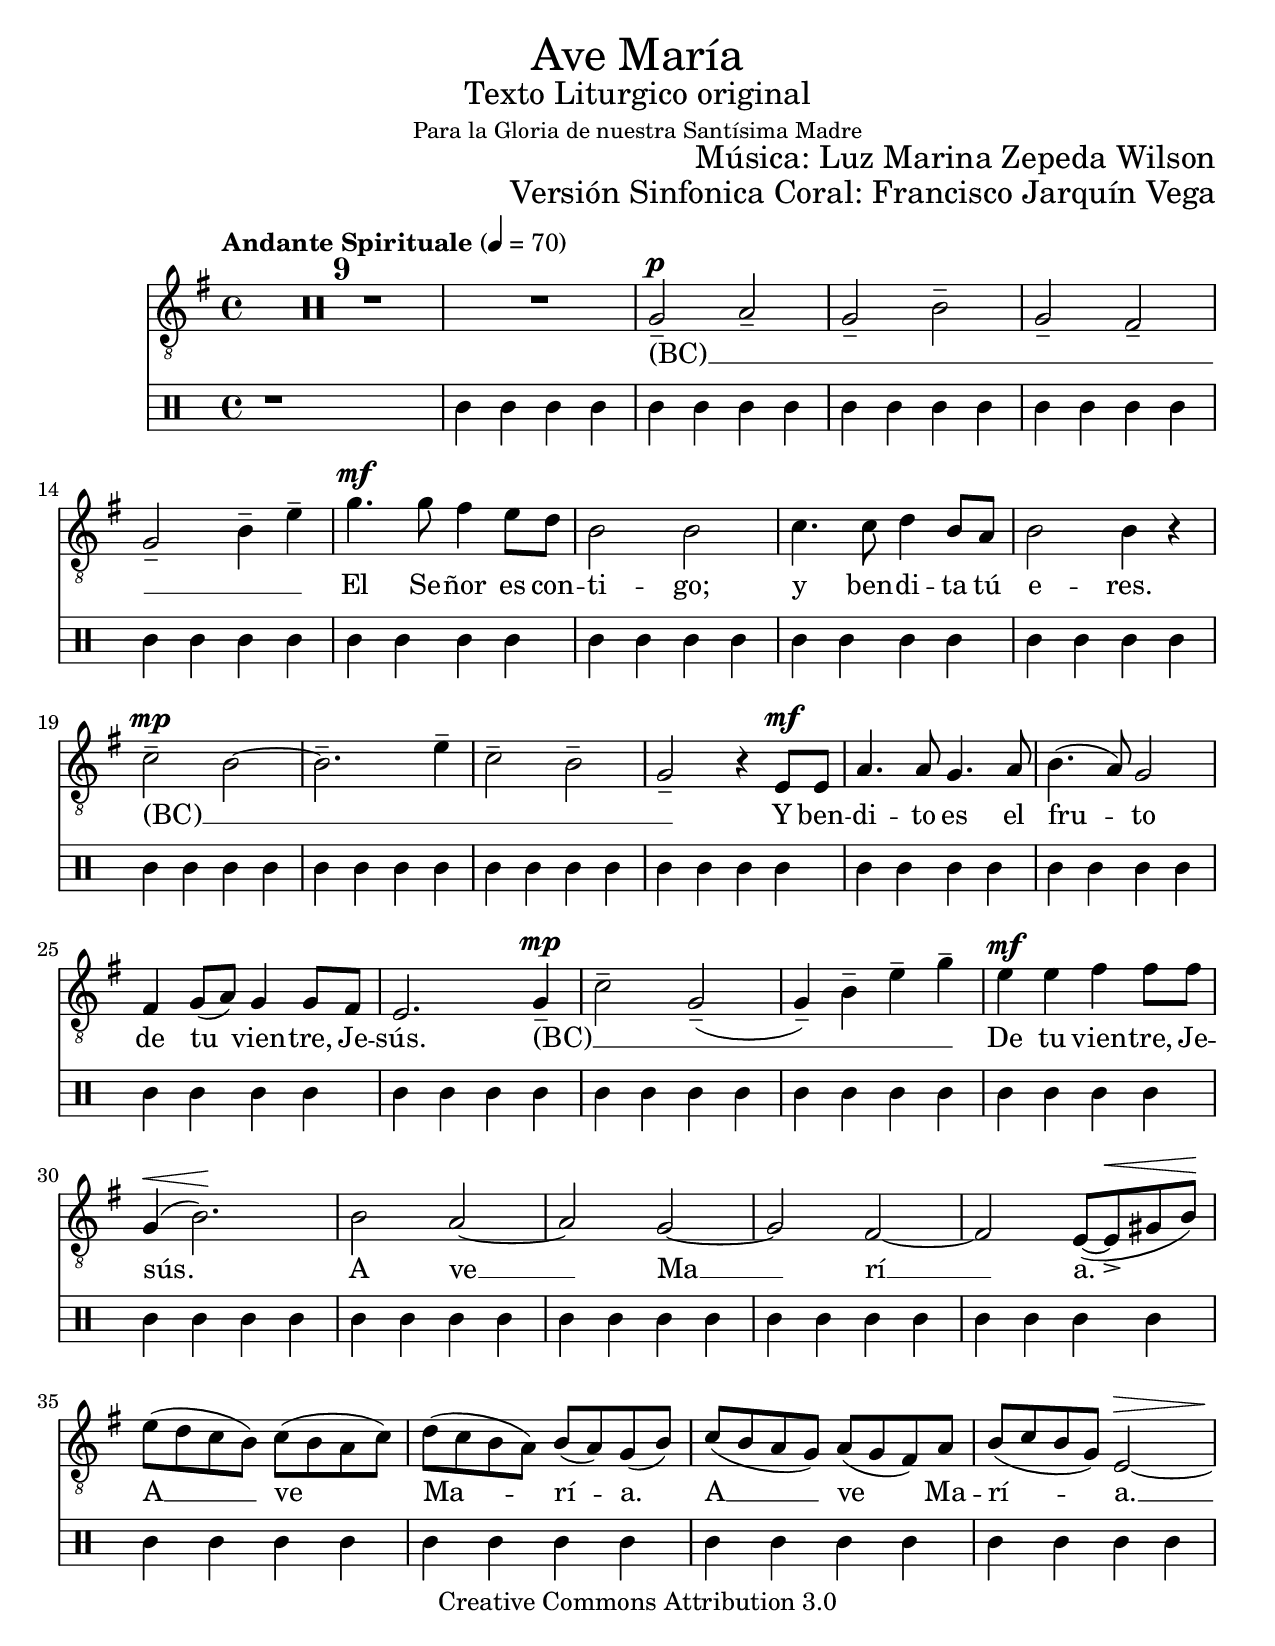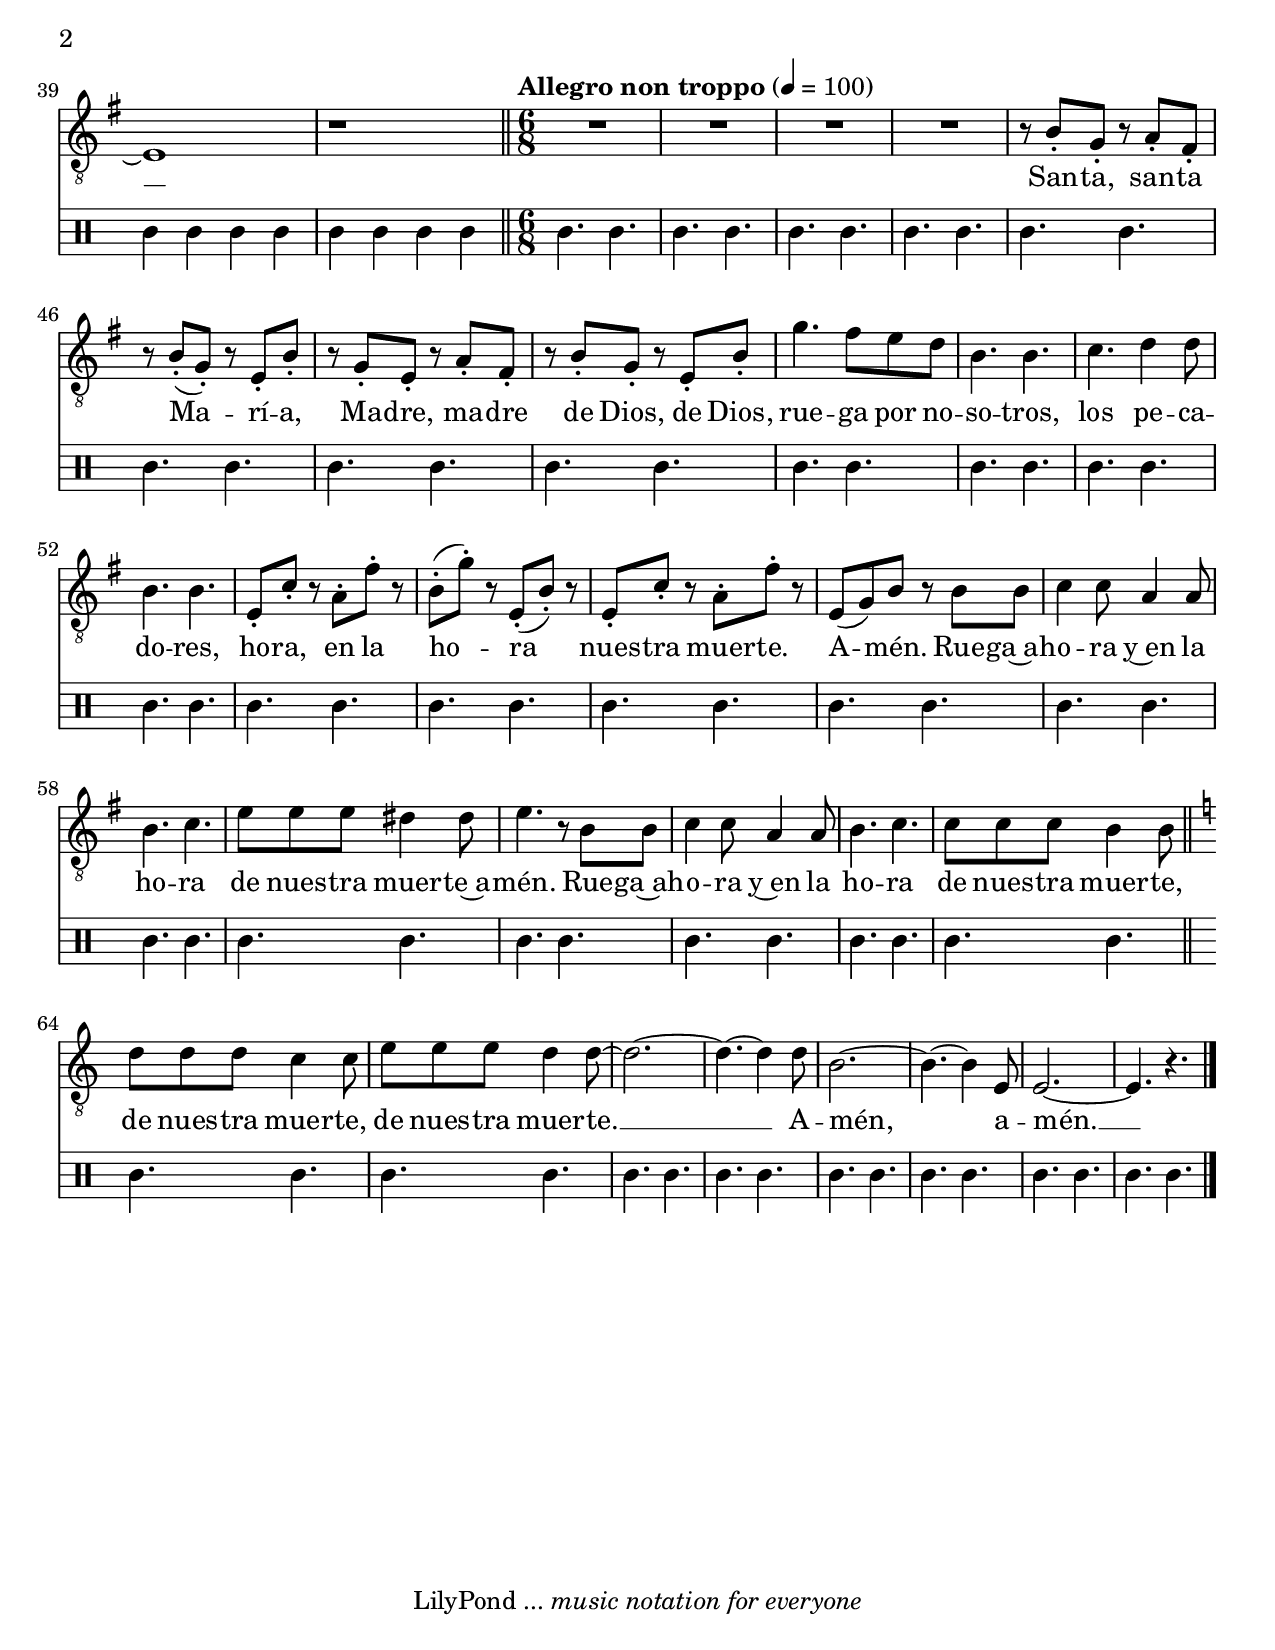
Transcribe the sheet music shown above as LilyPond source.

% ****************************************************************
%	Ave Maria - Soprano
%	by serach.sam@
% ****************************************************************
\language "espanol"
\version "2.19.49"

#(set-global-staff-size 22)

% --- Parametro globales
global = {
  \tempo "Andante Spirituale" 4=70
  \key mi \minor
  \time 4/4
  s1*40
  \bar "||"
  \tempo "Allegro non troppo" 4=100
  \time 6/8
  s2.*23
  \bar "||"
  \key la \minor
  s2.*8
  \bar "|."
}

\markup { \fill-line { \center-column { \fontsize #5 "Ave María" \fontsize #2 "Texto Liturgico original" \small "Para la Gloria de nuestra Santísima Madre" } } }
\markup { \fill-line { " " \fontsize #2 "Música: Luz Marina Zepeda Wilson"  } }
\markup { \fill-line { " " \fontsize #2 "Versión Sinfonica Coral: Francisco Jarquín Vega"  } }
\header {
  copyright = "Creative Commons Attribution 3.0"
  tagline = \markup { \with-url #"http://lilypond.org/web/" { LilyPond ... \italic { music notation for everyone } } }
  breakbefore = ##t 
}

% --- Musica
soprano = \relative do' {
  \compressFullBarRests
  \dynamicUp
  \clef	"G_8"
  R1*10				| %10
  sol2--\p la--			| %11
  sol2-- si--			| %12
  sol2-- fas--			| %13
  sol2-- si4-- mi--		| %14
  sol4.\mf sol8 fas4 mi8 re	| %15
  si2 si				| %16
  do4. do8 re4 si8 la		| %17
  si2 si4 r			| %18
  do2--\mp si~			| %19
  si2.-- mi4--			| %20
  do2-- si--			| %21
  sol2-- r4 mi8\mf mi		| %22
  la4. la8 sol4. la8		| %23	
  si4.( la8) sol2		| %24
  fas4 sol8( la) sol4 sol8 fas	| %25
  mi2. sol4--\mp			| %26
  do2-- sol--(			| %27
  sol4--) si4-- mi-- sol--	| %28
  mi4\mf mi fas fas8 fas		| %29
  sol,4\<( si2.\!)		| %30
  si2 la~			| %31
  la2 sol~			| %32
  sol2 fas~			| %33
  fas2 mi8~( mi->\< sols si\!)	| %34
  mi8( re do si) do( si la do)	| %35
  re8( do si la) si( la) sol( si)| %36
  do8( si la sol) la( sol fas) la| %37
  si8( do si sol) mi2\>~		| %38
  mi1\!				| %39
  r1				| %40
  R2.*4				| %44
  r8 si'8-. sol-. r la-. fas-.	| %45
  r8 si-.( sol-.) r mi-. si'-.	| %46
  r8 sol-. mi-. r la-. fas-.	| %47
  r8 si-. sol-. r mi-. si'-.	| %48
  sol'4. fas8 mi re		| %49
  si4. si			| %50
  do4. re4 re8			| %51
  si4. si			| %52
  mi,8-. do'-. r la-. fas'-. r	| %53
  si,8-.( sol'-.) r mi,-.( si'-.) r | %54
  mi,8-. do'-. r la-. fas'-. r	| %55
  mi,8( sol) si r si si		| %56
  do4 do8 la4 la8		| %57
  si4. do			| %58
  mi8 mi mi res4 res8		| %59
  mi4. r8 si si			| %60
  do4 do8 la4 la8		| %61
  si4. do			| %62
  do8 do do si4 si8		| %63
  re8 re re do4 do8		| %64
  mi8 mi mi re4 re8~		| %65
  re2.~				| %66
  re4.~ re4 re8			| %67
  si2.~				| %68
  si4.~ si4 mi,8			| %69
  mi2.~				| %70
  mi4. r				| %71
}

% --- Letra
letra = \lyricmode {
  (BC) __ _ _ _ _ _ _ _  _
  El Se -- ñor es con -- ti -- go;
  y ben -- di -- ta tú e -- res.
  (BC) __ _ _ _ _ _
  Y ben -- di -- to es el fru -- to 
  de tu vien -- tre, Je -- sús.
  (BC) __ _ _ _ _ _
  De tu vien -- tre, Je -- sús.
  A ve __ Ma __ rí __ a.
  A __ ve Ma -- rí -- a.
  A __ ve Ma -- rí -- a. __
  San -- ta, san -- ta Ma -- rí -- a, 
  Ma -- dre, ma -- dre de Dios, de Dios,
  rue -- ga por no -- so -- tros, los pe -- ca -- do -- res,
  ho -- ra, en la ho -- ra nues -- tra muer -- te. A -- mén.
  Rue -- ga~ah -- o -- ra y~en la ho -- ra
  de nues -- tra muer -- te~a -- mén. 
  Rue -- ga~ah -- o -- ra y~en la ho -- ra de nues -- tra muer -- te,
  de nues -- tra muer -- te, de nues -- tra muer -- te. __ 
  A -- mén, a -- mén. __
}

metronomo = \drummode {
  r1*9
  tri4 trim trim trim
  tri4 trim trim trim
  tri4 trim trim trim
  tri4 trim trim trim
  tri4 trim trim trim
  tri4 trim trim trim
  tri4 trim trim trim
  tri4 trim trim trim
  tri4 trim trim trim
  tri4 trim trim trim
  tri4 trim trim trim
  tri4 trim trim trim
  tri4 trim trim trim
  tri4 trim trim trim
  tri4 trim trim trim
  tri4 trim trim trim
  tri4 trim trim trim
  tri4 trim trim trim
  tri4 trim trim trim
  tri4 trim trim trim
  tri4 trim trim trim
  tri4 trim trim trim
  tri4 trim trim trim
  tri4 trim trim trim
  tri4 trim trim trim
  tri4 trim trim trim
  tri4 trim trim trim
  tri4 trim trim trim
  tri4 trim trim trim
  tri4 trim trim trim
  tri4 trim trim trim
  tri4. trim
  tri4. trim
  tri4. trim
  tri4. trim
  tri4. trim
  tri4. trim
  tri4. trim
  tri4. trim
  tri4. trim
  tri4. trim
  tri4. trim
  tri4. trim
  tri4. trim
  tri4. trim
  tri4. trim
  tri4. trim
  tri4. trim
  tri4. trim
  tri4. trim
  tri4. trim
  tri4. trim
  tri4. trim
  tri4. trim
  tri4. trim
  tri4. trim
  tri4. trim
  tri4. trim
  tri4. trim
  tri4. trim
  tri4. trim
  tri4. trim
}

\score {
  <<
    \new Staff <<
        \new Voice = "voz" << \global \soprano >>
        \new Lyrics \lyricsto "voz" \letra
    >>
    \new DrumStaff <<
      \metronomo
    >>
  >>
  \midi {}
  \layout {}
}

\paper {
  #(set-paper-size "letter")
}